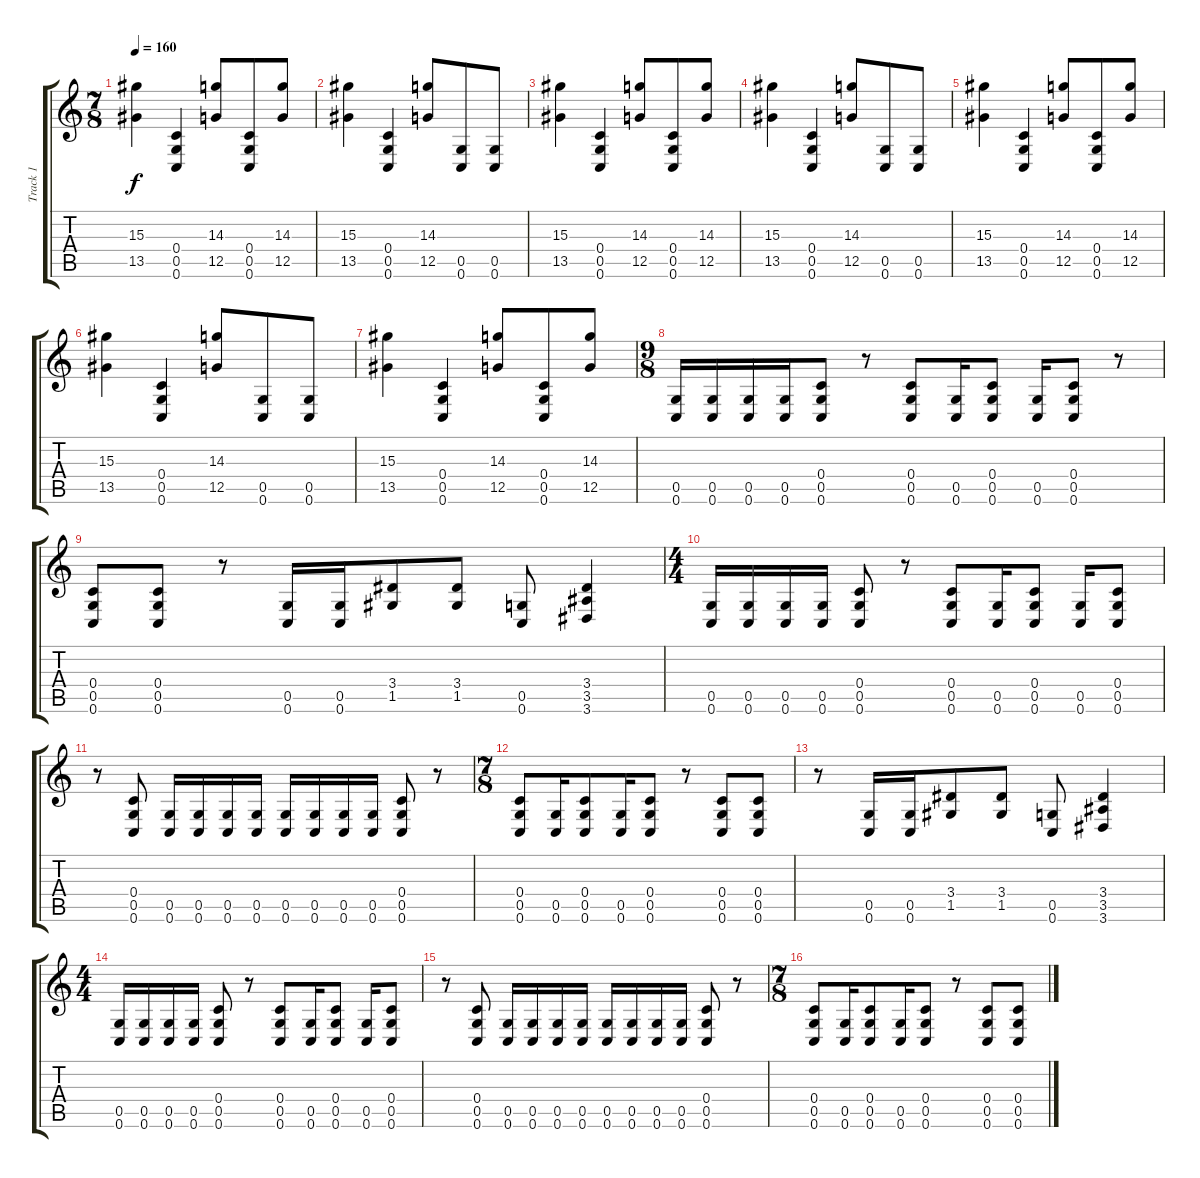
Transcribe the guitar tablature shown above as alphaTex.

\track ("Track 1" "Track 1") {instrument distortionguitar}
\staff {score tabs}
\tuning (D4 A3 F3 C3 G2 C2) {hide}
\ts (7 8)
\tempo 160
\clef g2
\ks c
(15.3 13.5).4{dy f} (0.4 0.5 0.6).4 (14.3 12.5).8 (0.4 0.5 0.6).8 (14.3 12.5).8 |
(15.3 13.5).4 (0.4 0.5 0.6).4 (14.3 12.5).8 (0.5 0.6).8 (0.5 0.6).8 |
(15.3 13.5).4 (0.4 0.5 0.6).4 (14.3 12.5).8 (0.4 0.5 0.6).8 (14.3 12.5).8 |
(15.3 13.5).4 (0.4 0.5 0.6).4 (14.3 12.5).8 (0.5 0.6).8 (0.5 0.6).8 |
(15.3 13.5).4 (0.4 0.5 0.6).4 (14.3 12.5).8 (0.4 0.5 0.6).8 (14.3 12.5).8 |
(15.3 13.5).4 (0.4 0.5 0.6).4 (14.3 12.5).8 (0.5 0.6).8 (0.5 0.6).8 |
(15.3 13.5).4 (0.4 0.5 0.6).4 (14.3 12.5).8 (0.4 0.5 0.6).8 (14.3 12.5).8 |
\ts (9 8)
(0.5 0.6).16 (0.5 0.6).16 (0.5 0.6).16 (0.5 0.6).16 (0.4 0.5 0.6).8 r.8 (0.4 0.5 0.6).8 (0.5 0.6).16 (0.4 0.5 0.6).8 (0.5 0.6).16 (0.4 0.5 0.6).8 r.8 |
(0.4 0.5 0.6).8 (0.4 0.5 0.6).8 r.8 (0.5 0.6).16 (0.5 0.6).16 (3.4 1.5).8 (3.4 1.5).8 (0.5 0.6).8 (3.4 3.5 3.6).4 |
\ts (4 4)
(0.5 0.6).16 (0.5 0.6).16 (0.5 0.6).16 (0.5 0.6).16 (0.4 0.5 0.6).8 r.8 (0.4 0.5 0.6).8 (0.5 0.6).16 (0.4 0.5 0.6).8 (0.5 0.6).16 (0.4 0.5 0.6).8 |
r.8 (0.4 0.5 0.6).8 (0.5 0.6).16 (0.5 0.6).16 (0.5 0.6).16 (0.5 0.6).16 (0.5 0.6).16 (0.5 0.6).16 (0.5 0.6).16 (0.5 0.6).16 (0.4 0.5 0.6).8 r.8 |
\ts (7 8)
(0.4 0.5 0.6).8 (0.5 0.6).16 (0.4 0.5 0.6).8 (0.5 0.6).16 (0.4 0.5 0.6).8 r.8 (0.4 0.5 0.6).8 (0.4 0.5 0.6).8 |
r.8 (0.5 0.6).16 (0.5 0.6).16 (3.4 1.5).8 (3.4 1.5).8 (0.5 0.6).8 (3.4 3.5 3.6).4 |
\ts (4 4)
(0.5 0.6).16 (0.5 0.6).16 (0.5 0.6).16 (0.5 0.6).16 (0.4 0.5 0.6).8 r.8 (0.4 0.5 0.6).8 (0.5 0.6).16 (0.4 0.5 0.6).8 (0.5 0.6).16 (0.4 0.5 0.6).8 |
r.8 (0.4 0.5 0.6).8 (0.5 0.6).16 (0.5 0.6).16 (0.5 0.6).16 (0.5 0.6).16 (0.5 0.6).16 (0.5 0.6).16 (0.5 0.6).16 (0.5 0.6).16 (0.4 0.5 0.6).8 r.8 |
\ts (7 8)
(0.4 0.5 0.6).8 (0.5 0.6).16 (0.4 0.5 0.6).8 (0.5 0.6).16 (0.4 0.5 0.6).8 r.8 (0.4 0.5 0.6).8 (0.4 0.5 0.6).8
